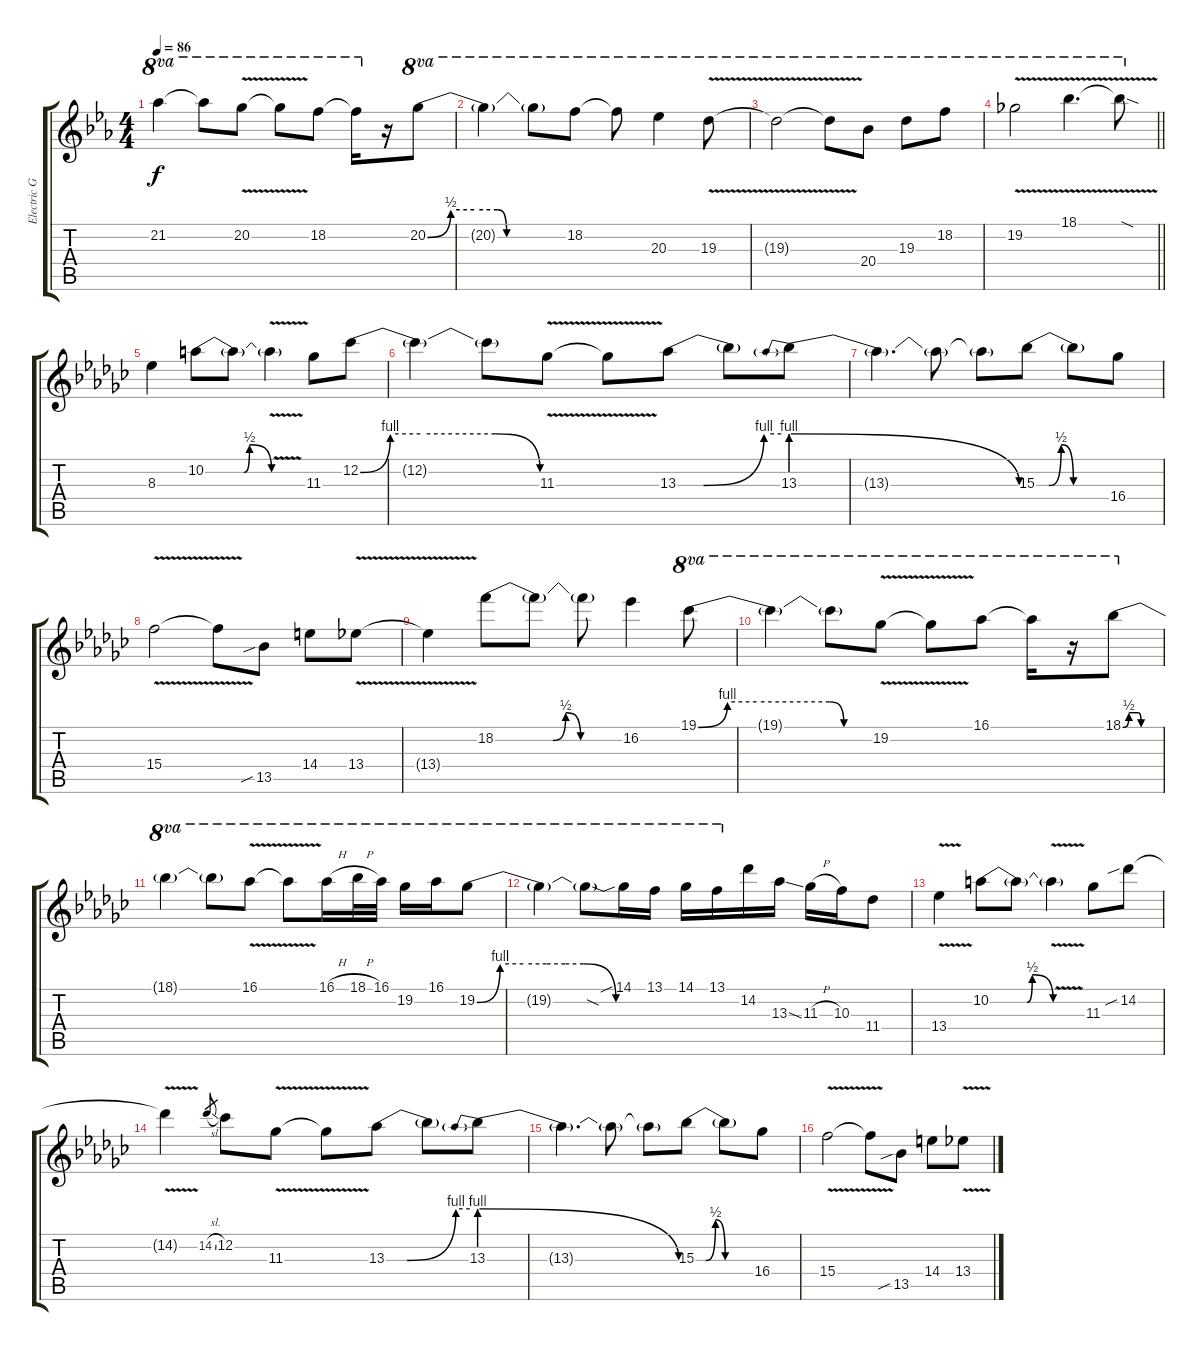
\track ("Electric Guitar VI" "Electric G") {instrument distortionguitar}
\staff {score tabs}
\tuning (E4 B3 G3 D3 A2 E2) {hide}
\ts (4 4)
\tempo 86
\clef g2
\ks eb
21.2{t}.4{ot 8va dy f} 21.2{t}.8{ot 8va} 20.2{v}.8{ot 8va} 20.2{v t}.8{ot 8va} 18.2.8{ot 8va} 18.2{t}.16{ot 8va} r.16 20.2{be (custom 0 0 10 2 20 2 30 2 34 0 60 0)}.8{ot 8va} |
20.2{t}.4{ot 8va} 20.2{t}.8{ot 8va} 18.2.8{ot 8va} 18.2{t}.8{ot 8va} 20.3.4{ot 8va} 19.3{v}.8{ot 8va} |
19.3{v t}.2{ot 8va} 19.3{v t}.8{ot 8va} 20.4.8{ot 8va} 19.3.8{ot 8va} 18.2.8{ot 8va} |
\barLineRight lightlight
19.2{v}.2{ot 8va} 18.1{v}.4{d ot 8va} 18.1{sod t}.8{ot 8va} |
\ks gb
8.3.4 10.2{be (custom 0 0 10 0 16 0 20 0 24 0 30 0 35 0 40 2 60 0)}.8 10.2{t}.8 10.2{v t}.4 11.3.8 12.2{be (custom 0 0 10 4 20 4 45 4 60 0)}.8 |
12.2{t}.4 12.2{t}.8 11.3{v}.8 11.3{t}.8 13.3{be (custom 0 0 15 0 50 4 60 4)}.8 13.3{t}.8 13.3{be (prebendrelease 0 4 60 0)}.8 |
13.3{t}.4{d} 13.3{t}.8 13.3{t}.8 15.3{be (custom 0 0 10 0 20 2 30 0 60 0)}.8 15.3{t}.8 16.4.8 |
15.4{v}.2 15.4{v t}.8 13.5{sib}.8 14.4.8 13.4{v}.8 |
13.4{v t}.4 18.2{be (custom 0 0 15 0 20 0 23 0 27 0 33 2 40 0 60 0)}.8 18.2{t}.8 18.2{t}.8 16.2.4 19.1{be (custom 0 0 10 4 20 4 45 4 50 0 60 0)}.8{ot 8va} |
19.1{t}.4{ot 8va} 19.1{t}.8{ot 8va} 19.2{v}.8{ot 8va} 19.2{v t}.8{ot 8va} 16.1.8{ot 8va} 16.1{t}.16{ot 8va} r.16{ot 8va} 18.1{be (custom 0 0 10 2 20 2 25 2 30 0 60 0)}.8{ot 8va} |
18.1{t}.4{ot 8va} 18.1{t}.8{ot 8va} 16.1{v}.8{ot 8va} 16.1{t}.8{ot 8va} 16.1{h}.16{ot 8va} 18.1{h}.32{ot 8va} 16.1.32{ot 8va} 19.2.16{ot 8va} 16.1.16{ot 8va} 19.2{be (custom 0 0 10 4 20 4 30 4 38 4 46 4 60 0)}.8{ot 8va} |
19.2{t}.4{ot 8va} 19.2{sod t}.8{ot 8va} 14.1{sib}.16{ot 8va} 13.1.16{ot 8va} 14.1.16{ot 8va} 13.1.16{ot 8va} 14.2.16 13.3{ss}.16 11.3{h}.16 10.3.16 11.4.8 |
13.4{v}.4 10.2{be (custom 0 0 10 0 16 0 20 0 24 0 30 0 35 0 40 2 60 0)}.8 10.2{t}.8 10.2{v t}.4 11.3.8 14.2{sib}.8 |
14.2{v t}.4 14.2{sl}.8{gr} 12.2.8 11.3{v}.8 11.3{t}.8 13.3{be (custom 0 0 15 0 50 4 60 4)}.8 13.3{t}.8 13.3{be (prebendrelease 0 4 60 0)}.8 |
13.3{t}.4{d} 13.3{t}.8 13.3{t}.8 15.3{be (custom 0 0 10 0 20 2 30 0 60 0)}.8 15.3{t}.8 16.4.8 |
15.4{v}.2 15.4{v t}.8 13.5{sib}.8 14.4.8 13.4{v}.8
